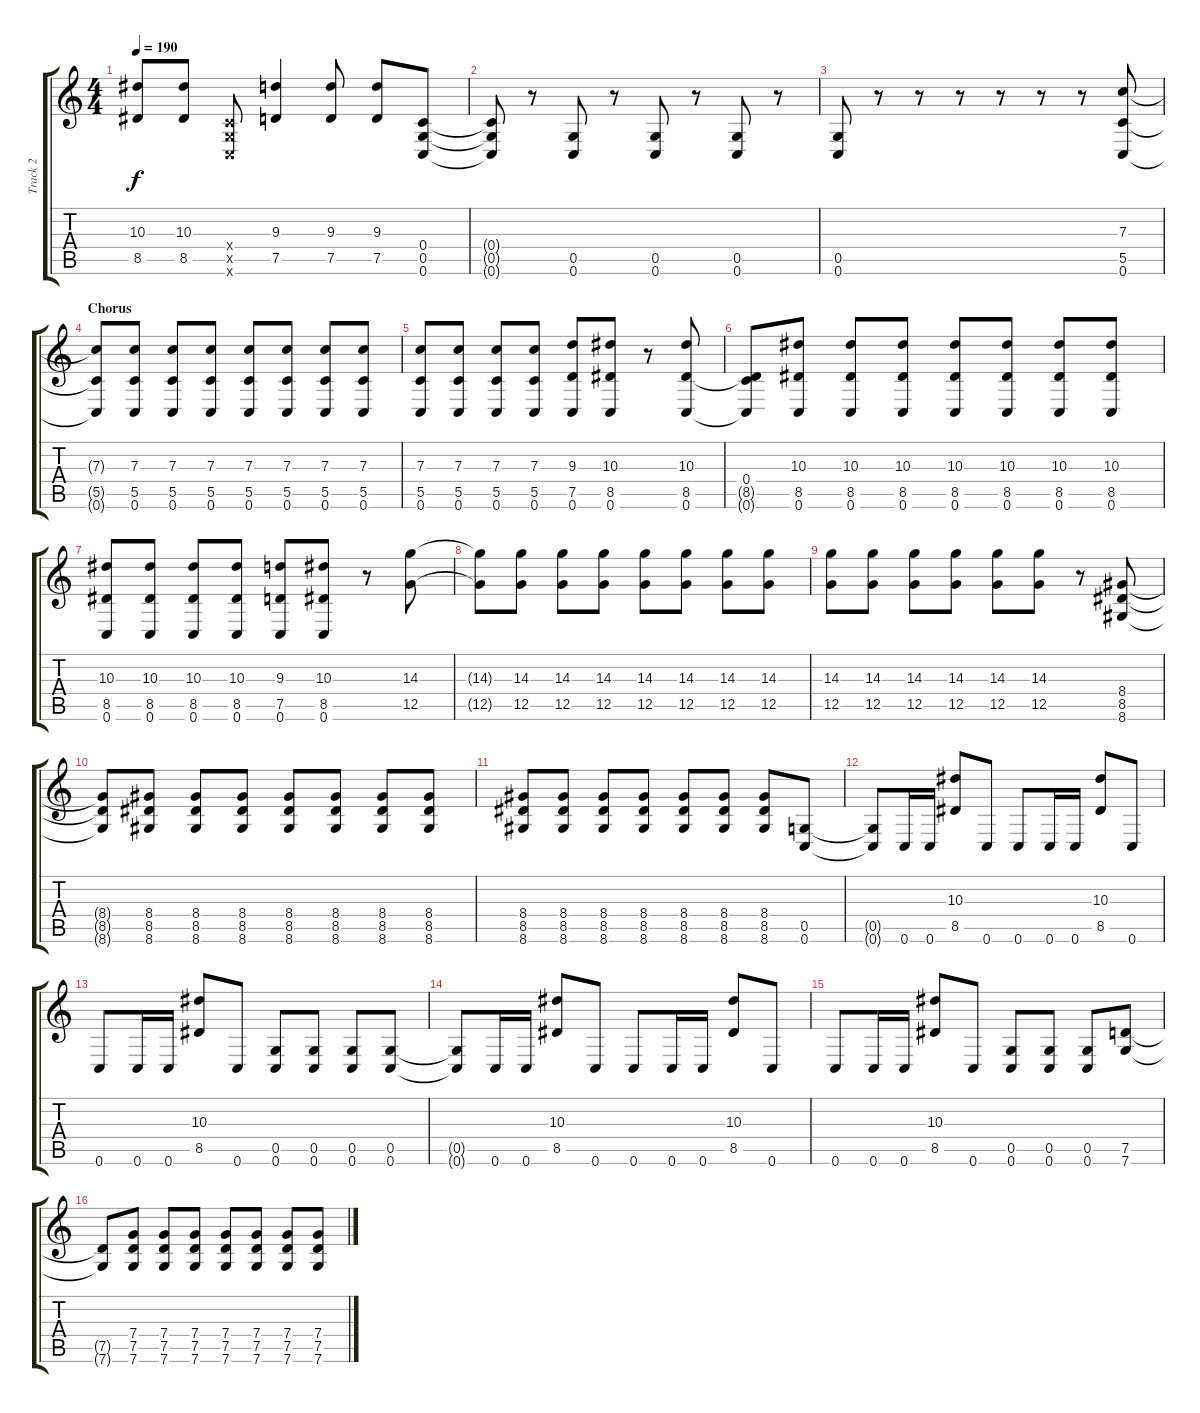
\track ("Track 2" "Track 2") {instrument overdrivenguitar}
\staff {score tabs}
\tuning (D4 A3 F3 C3 G2 C2) {hide}
\ts (4 4)
\tempo 190
\clef g2
\ks c
(10.3{t} 8.5{t}).8{dy f} (10.3 8.5).8 (0.4{x} 0.5{x} 0.6{x}).8 (9.3 7.5).4 (9.3 7.5).8 (9.3 7.5).8 (0.4 0.5 0.6).8 |
(0.4{t} 0.5{t} 0.6{t}).8 r.8 (0.5 0.6).8 r.8 (0.5 0.6).8 r.8 (0.5 0.6).8 r.8 |
(0.5 0.6).8 r.8 r.8 r.8 r.8 r.8 r.8 (7.3 5.5 0.6).8 |
\section ("" "Chorus")
(7.3{t} 5.5{t} 0.6{t}).8 (7.3 5.5 0.6).8 (7.3 5.5 0.6).8 (7.3 5.5 0.6).8 (7.3 5.5 0.6).8 (7.3 5.5 0.6).8 (7.3 5.5 0.6).8 (7.3 5.5 0.6).8 |
(7.3 5.5 0.6).8 (7.3 5.5 0.6).8 (7.3 5.5 0.6).8 (7.3 5.5 0.6).8 (9.3 7.5 0.6).8 (10.3 8.5 0.6).8 r.8 (10.3 8.5 0.6).8 |
(0.4 8.5{t} 0.6{t}).8 (10.3 8.5 0.6).8 (10.3 8.5 0.6).8 (10.3 8.5 0.6).8 (10.3 8.5 0.6).8 (10.3 8.5 0.6).8 (10.3 8.5 0.6).8 (10.3 8.5 0.6).8 |
(10.3 8.5 0.6).8 (10.3 8.5 0.6).8 (10.3 8.5 0.6).8 (10.3 8.5 0.6).8 (9.3 7.5 0.6).8 (10.3 8.5 0.6).8 r.8 (14.3 12.5).8 |
(14.3{t} 12.5{t}).8 (14.3 12.5).8 (14.3 12.5).8 (14.3 12.5).8 (14.3 12.5).8 (14.3 12.5).8 (14.3 12.5).8 (14.3 12.5).8 |
(14.3 12.5).8 (14.3 12.5).8 (14.3 12.5).8 (14.3 12.5).8 (14.3 12.5).8 (14.3 12.5).8 r.8 (8.4 8.5 8.6).8 |
(8.4{t} 8.5{t} 8.6{t}).8 (8.4 8.5 8.6).8 (8.4 8.5 8.6).8 (8.4 8.5 8.6).8 (8.4 8.5 8.6).8 (8.4 8.5 8.6).8 (8.4 8.5 8.6).8 (8.4 8.5 8.6).8 |
(8.4 8.5 8.6).8 (8.4 8.5 8.6).8 (8.4 8.5 8.6).8 (8.4 8.5 8.6).8 (8.4 8.5 8.6).8 (8.4 8.5 8.6).8 (8.4 8.5 8.6).8 (0.5 0.6).8 |
(0.5{t} 0.6{t}).8 0.6.16 0.6.16 (10.3 8.5).8 0.6.8 0.6.8 0.6.16 0.6.16 (10.3 8.5).8 0.6.8 |
0.6.8 0.6.16 0.6.16 (10.3 8.5).8 0.6.8 (0.5 0.6).8 (0.5 0.6).8 (0.5 0.6).8 (0.5 0.6).8 |
(0.5{t} 0.6{t}).8 0.6.16 0.6.16 (10.3 8.5).8 0.6.8 0.6.8 0.6.16 0.6.16 (10.3 8.5).8 0.6.8 |
0.6.8 0.6.16 0.6.16 (10.3 8.5).8 0.6.8 (0.5 0.6).8 (0.5 0.6).8 (0.5 0.6).8 (7.5 7.6).8 |
(7.5{t} 7.6{t}).8 (7.4 7.5 7.6).8 (7.4 7.5 7.6).8 (7.4 7.5 7.6).8 (7.4 7.5 7.6).8 (7.4 7.5 7.6).8 (7.4 7.5 7.6).8 (7.4 7.5 7.6).8
